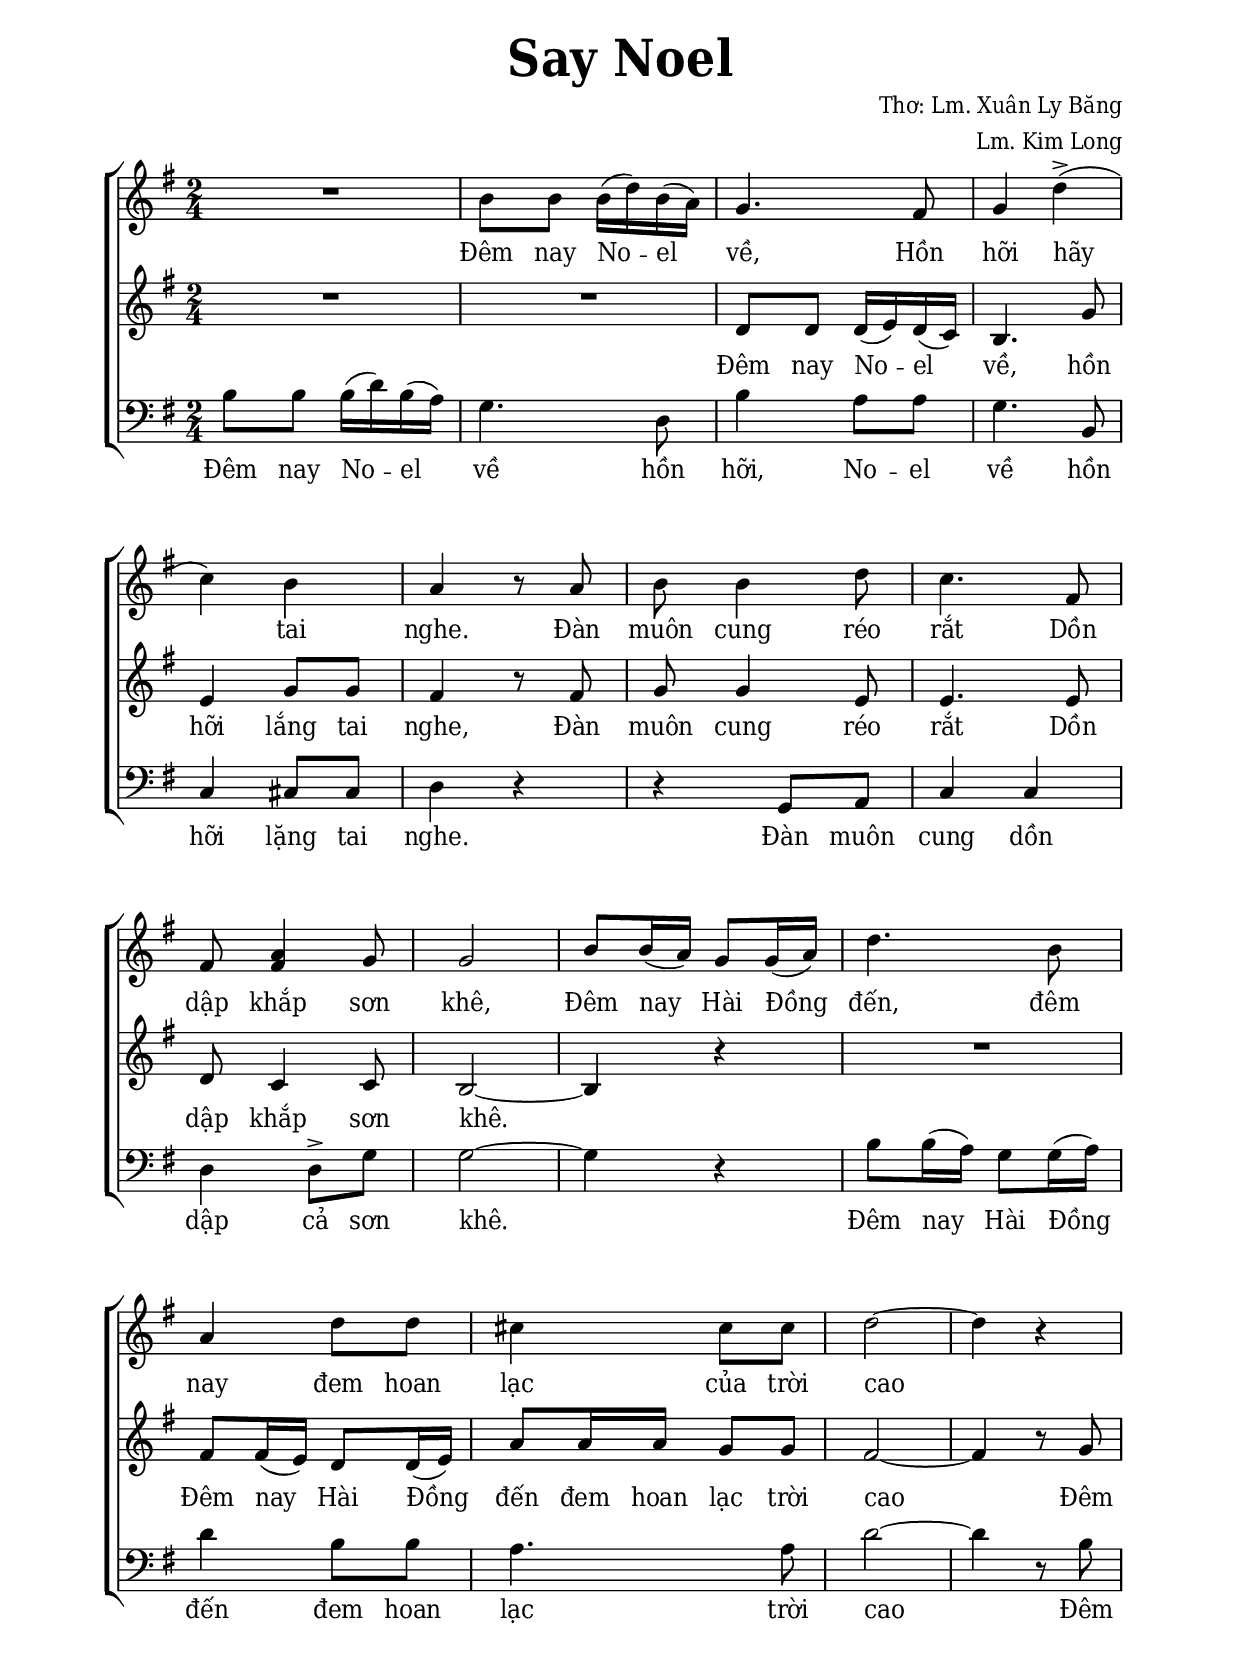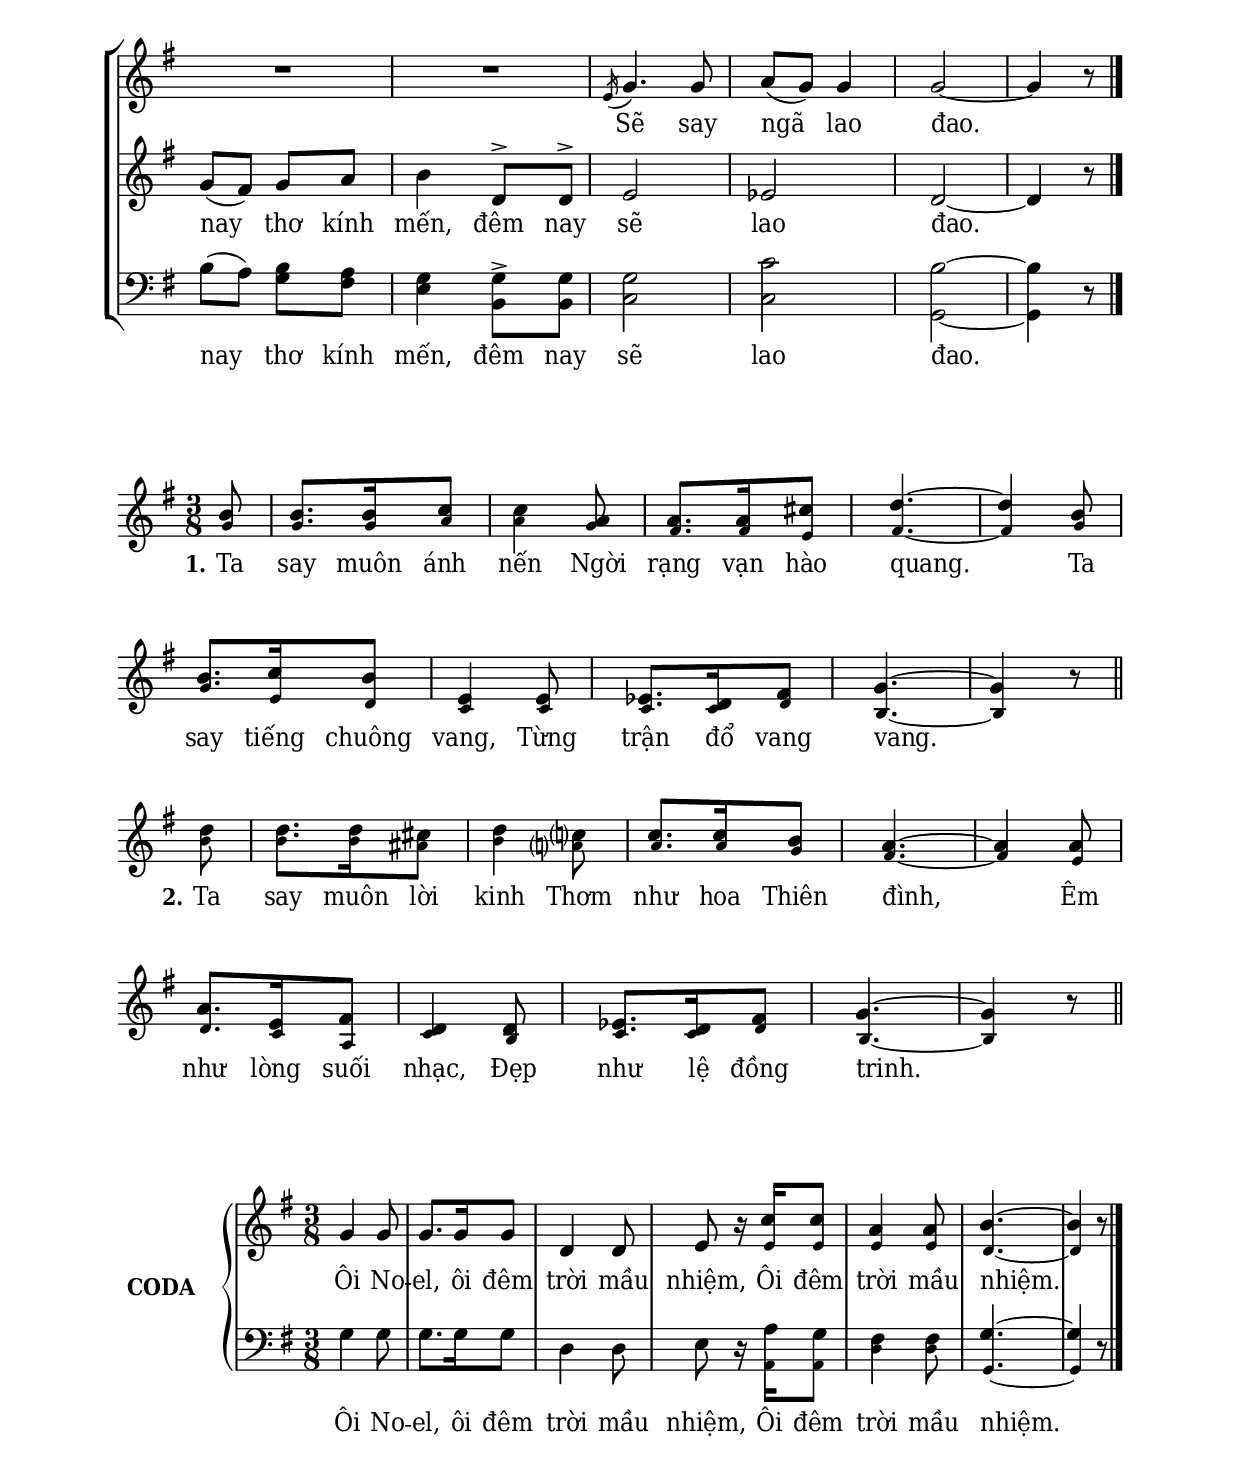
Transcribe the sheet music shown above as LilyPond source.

% Cài đặt chung
\version "2.22.1"
\include "english.ly"

\header {
  title = \markup { \fontsize #3 "Say Noel" }
  composer = "Thơ: Lm. Xuân Ly Băng"
  arranger = "Lm. Kim Long"
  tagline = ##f
}

% Nhạc
nhacDiepKhucSop = \relative c'' {
  \time 2/4
  R2
  b8 b b16 (d) b (a) |
  g4. fs8 |
  g4 d' ^> ( |
  c) b |
  a r8 a |
  b b4 d8 |
  c4. fs,8 |
  fs <a fs>4 g8 |
  g2 |
  b8 b16 (a) g8 g16 (a) |
  d4. b8 |
  a4 d8 d |
  cs4 cs8 cs |
  d2 ~ |
  d4 r |
  R2*2
  \slashedGrace { e,16 ( } g4.) g8 |
  a (g) g4 |
  g2 ~ |
  g4 r8 \bar "|."
}

nhacDiepKhucAlto = \relative c' {
  \time 2/4
  R2*2
  d8 d d16 (e) d (c) |
  b4. g'8 |
  e4 g8 g |
  fs4 r8 fs |
  g g4 e8 |
  e4. e8 |
  d c4 c8 |
  b2 ~ |
  b4 r |
  R2
  fs'8 fs16 (e) d8 d16 (e) |
  a8 a16 a g8 g |
  fs2 ~ |
  fs4 r8 g |
  g (fs) g a |
  b4 d,8 ^> d ^> |
  e2 |
  ef |
  d2 ~ |
  d4 r8
}

nhacDiepKhucBas = \relative c' {
  \time 2/4
  b8 b b16 (d) b (a) |
  g4. d8 |
  b'4 a8 a |
  g4. b,8 |
  c4 cs8 cs |
  d4 r |
  r g,8 a |
  c4 c |
  d d8 ^> g |
  g2 ~ |
  g4 r |
  b8 b16 (a) g8 g16 (a) |
  d4 b8 b |
  a4. a8 |
  d2 ~ |
  d4 r8 b |
  b (a)
  <<
    {
      b8 a |
      g4 g8 ^> g |
      g2 |
      c |
      b ~ |
      b4
    }
    {
      g8 fs |
      e4 b8 b |
      c2 |
      c |
      g ~ |
      g4
    }
  >>
  \oneVoice
  r8
}

nhacPhienKhucSop = \relative c'' {
  \time 3/8
  \partial 8 b8 |
  b8. b16 c8 |
  c4 a8 |
  a8. a16 cs8 |
  d4. ~ |
  d4 b8 |
  b8. c16 b8 |
  e,4 e8 |
  ef8. d16 fs8 |
  g4. ~ |
  g4 r8 \bar "||" \break
  
  \partial 8 d'8 |
  d8. d16 cs8 |
  d4 c!?8 |
  c8. c16 b8 |
  a4. ~ |
  a4 a8 |
  a8. e16 fs8 |
  d4 d8 |
  ef8. d16 fs8 |
  g4. ~ |
  g4 r8 \bar "||"
}

nhacPhienKhucAlto = \relative c'' {
  \time 3/8
  g8 |
  g8. g16 a8 |
  a4 g8 |
  fs8. fs16 e8 |
  fs4. ~ |
  fs4 g8 |
  g8. e16 d8 |
  c4 c8 |
  c8. c16 d8 |
  b4. ~ |
  b4 r8 |
  
  b'8 |
  b8. b16 as8 |
  b4 a!?8 |
  a8. a16 g8 |
  fs4. ~ |
  fs4 e8 |
  d8. c16 a8 |
  c4 b8 |
  c8. c16 d8 |
  b4. ~ |
  b4 r8
}

nhacCodaSop = \relative c'' {
  \time 3/8
  g4 g8 |
  g8. g16 g8 |
  d4 d8 |
  e r16 c' c8 |
  a4 a8 |
  b4. ~ |
  b4 r8 \bar "|."
}

nhacCodaAlto = \relative c'' {
  \time 3/8
  g4 g8 |
  g8. g16 g8 |
  d4 d8 |
  e r16 e e8 |
  e4 e8 |
  d4. ~ |
  d4 r8
}

nhacCodaTenor = \relative c' {
  \time 3/8
  g4 g8 |
  g8. g16 g8 |
  d4 d8 |
  e r16 a g8 |
  fs4 fs8 |
  g4. ~ |
  g4 r8
}

nhacCodaBas = \relative c' {
  \time 3/8
  g4 g8 |
  g8. g16 g8 |
  d4 d8 |
  e r16 a, a8 |
  d4 d8 |
  g,4. ~ |
  g4 r8
}

% Lời
loiDiepKhucSop = \lyricmode {
  Đêm nay No -- el về,
  Hồn hỡi hãy tai nghe.
  Đàn muôn cung réo rắt
  Dồn dập khắp sơn khê,
  Đêm nay Hài Đồng đến,
  đêm nay đem hoan lạc của trời cao
  Sẽ say ngã lao đao.
}

loiDiepKhucAlto = \lyricmode {
  Đêm nay No -- el về,
  hồn hỡi lắng tai nghe,
  Đàn muôn cung réo rắt
  Dồn dập khắp sơn khê.
  Đêm nay Hài Đồng đến đem hoan lạc trời cao
  Đêm nay thơ kính mến,
  đêm nay sẽ lao đao.
}

loiDiepKhucBas = \lyricmode {
  Đêm nay No -- el về hồn hỡi,
  No -- el về hồn hỡi lặng tai nghe.
  Đàn muôn cung dồn dập cả sơn khê.
  Đêm nay Hài Đồng đến đem hoan lạc trời cao
  Đêm nay thơ kính mến,
  đêm nay sẽ lao đao.
}

loiPhienKhucSop = \lyricmode {
  \set stanza = #"1."
  Ta say muôn ánh nến
  Ngời rạng vạn hào quang.
  Ta say tiếng chuông vang,
  Từng trận đổ vang vang.
  
  \set stanza = "2."
  Ta say muôn lời kinh
  Thơm như hoa Thiên đình,
  Êm như lòng suối nhạc,
  Đẹp như lệ đồng trinh.
}

loiCoda = \lyricmode {
  Ôi No -- el, ôi đêm trời mầu nhiệm,
  Ôi đêm trời mầu nhiệm.
}

% Dàn trang
\paper {
  #(set-paper-size "a4")
  top-margin = 10\mm
  bottom-margin = 15\mm
  left-margin = 20\mm
  right-margin = 20\mm
  indent = #0
  #(define fonts
    (make-pango-font-tree
      "Deja Vu Serif Condensed"
      "Deja Vu Serif Condensed"
      "Deja Vu Serif Condensed"
      (/ 20 20)))
  print-page-number = #f
  %page-count = #1
  %systems-per-page = 5
}

TongNhip = {
  \key g \major
  \set Timing.beamExceptions = #'()
  \set Timing.baseMoment = #(ly:make-moment 1/4)
}

% Đổi kích thước nốt cho bè phụ
notBePhu =
#(define-music-function (font-size music) (number? ly:music?)
   (for-some-music
     (lambda (m)
       (if (music-is-of-type? m 'rhythmic-event)
           (begin
             (set! (ly:music-property m 'tweaks)
                   (cons `(font-size . ,font-size)
                         (ly:music-property m 'tweaks)))
             #t)
           #f))
     music)
   music)

\score {
  \new ChoirStaff <<
    \new Staff <<
      \new Voice = "beSop" {
        \clef treble \TongNhip \nhacDiepKhucSop
      }
      \new Lyrics \lyricsto beSop \loiDiepKhucSop
    >>
    \new Staff <<
      \new Voice = "beAlto" {
        \clef treble \TongNhip \nhacDiepKhucAlto
      }
      \new Lyrics \lyricsto beAlto \loiDiepKhucAlto
    >>
    \new Staff <<
        \clef "bass"
        \new Voice = beBas {
          \TongNhip \nhacDiepKhucBas
        }
      \new Lyrics \lyricsto beBas \loiDiepKhucBas
    >>
  >>
  \layout {
    \override Lyrics.LyricSpace.minimum-distance = #2.0
    \override Score.BarNumber.break-visibility = ##(#f #f #f)
    \override Score.SpacingSpanner.uniform-stretching = ##t
  }
}

\score {
  \new ChoirStaff <<
      \new Staff \with {
        \consists "Merge_rests_engraver"
        printPartCombineTexts = ##f
      }
      <<
      \new Voice \TongNhip \partCombine 
        \nhacPhienKhucSop
        \notBePhu -2 { \nhacPhienKhucAlto }
      \new NullVoice = beSop \nhacPhienKhucSop
      \new Lyrics \lyricsto beSop \loiPhienKhucSop
      >>
  >>
  \layout {
    %\override Staff.TimeSignature.transparent = ##t
    \override Lyrics.LyricSpace.minimum-distance = #2
    \override LyricHyphen.minimum-distance = #2
    \override Score.BarNumber.break-visibility = ##(#f #f #f)
    \override Score.SpacingSpanner.uniform-stretching = ##t
  } 
}

\score {
  \new PianoStaff \with {
    instrumentName = \markup { \bold "CODA" }}
  <<
    \new Staff \with {
        \consists "Merge_rests_engraver"
        printPartCombineTexts = ##f
      }
      <<
      \new Voice \TongNhip \partCombine 
        \nhacCodaSop
        \notBePhu -2 { \nhacCodaAlto }
      \new NullVoice = beSop \nhacCodaSop
      \new Lyrics \lyricsto beSop \loiCoda
      >>
    \new Staff \with {
        \consists "Merge_rests_engraver"
        printPartCombineTexts = ##f
      }
      <<
        \clef bass
        \new Voice \TongNhip \partCombine 
          \nhacCodaTenor
          \notBePhu -2 { \nhacCodaBas }
        \new NullVoice = beBas \nhacCodaTenor
        \new Lyrics \lyricsto beBas \loiCoda
    >>
  >>
  \layout {
    ragged-right = ##f
    indent = 20
    \override Lyrics.LyricSpace.minimum-distance = #1
    \override Score.BarNumber.break-visibility = ##(#f #f #f)
    \override Score.SpacingSpanner.uniform-stretching = ##t
    \context {
      \Staff \RemoveEmptyStaves
      \override VerticalAxisGroup.remove-first = ##t
    }
  }
}
